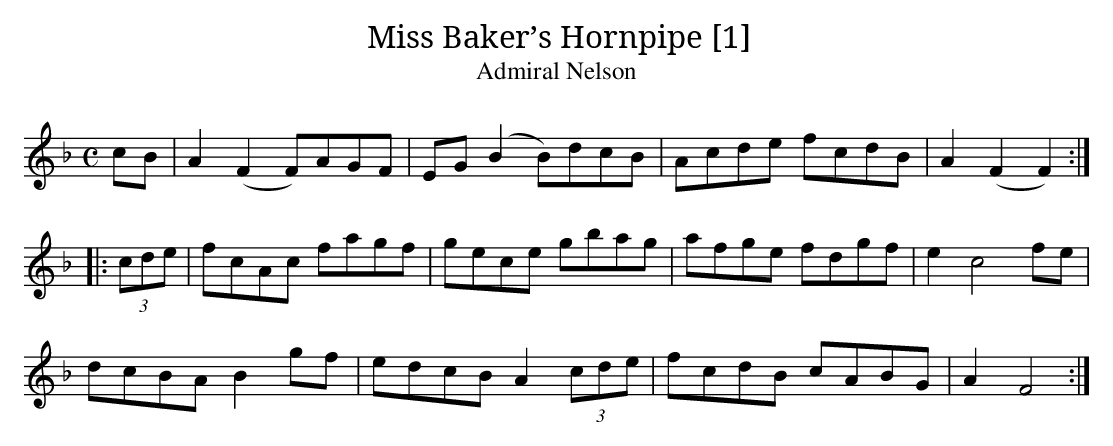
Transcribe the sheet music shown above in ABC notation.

X:1
T:Miss Baker’s Hornpipe [1]
T:Admiral Nelson
M:C
L:1/8
K:F
cB|A2 (F2 F)AGF|EG (B2 B)dcB|Acde fcdB|A2 (F2 F2):|
|:(3cde|fcAc fagf|gece gbag|afge fdgf|e2 c4 fe|
dcBA B2 gf|edcB A2 (3cde|fcdB cABG|A2 F4:|]
